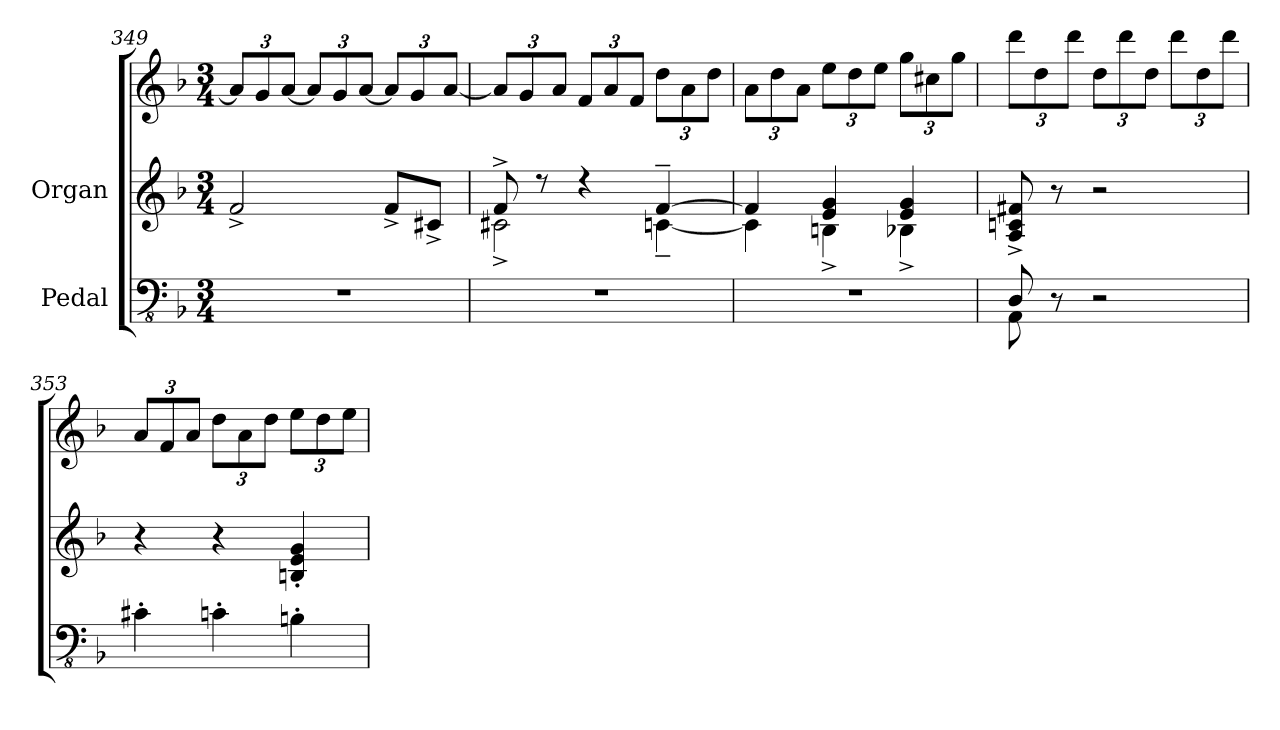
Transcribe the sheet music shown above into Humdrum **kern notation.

**kern	**kern	**kern
*part2	*part1	*part1
*staff3	*staff2	*staff1
*I"Pedal	*I"Organ	*
*clefFv4	*clefG2	*clefG2
*k[b-]	*k[b-]	*k[b-]
*M3/4	*M3/4	*M3/4
*	*	*Xbrackettup
=349	=349	=349
2.r	2f^/	12a/L]
.	.	12g/
.	.	[12a/J
.	.	12a/L]
.	.	12g/
.	.	[12a/J
.	8f^/L	12a/L]
.	.	12g/
.	8c#X^/J	.
.	.	[12a/J
=350	=350	=350
*	*^	*
2.r	8f^/	2c#X^\	12a/L]
.	.	.	12g/
.	8r	.	.
.	.	.	12a/J
.	4r	.	12f/L
.	.	.	12a/
.	.	.	12f/J
.	[4f~/	[4cn~\	12dd\L
.	.	.	12a\
.	.	.	12dd\J
=351	=351	=351	=351
2.r	4f/]	4c\]	12a\L
.	.	.	12dd\
.	.	.	12a\J
.	4e/ 4g/	4Bn^\	12ee\L
.	.	.	12dd\
.	.	.	12ee\J
.	4e/ 4g/	4B-X^\	12gg\L
.	.	.	12cc#X\
.	.	.	12gg\J
*	*v	*v	*
!!LO:LB:g=z
=352	=352	=352
*^	*	*
8AAA\	8DD/	8A/^ 8cn/^ 8f#X/^	12ddd\L
.	.	.	12dd\
8r	8ryy	8r	.
.	.	.	12ddd\J
2r	2ryy	2r	12dd\L
.	.	.	12ddd\
.	.	.	12dd\J
.	.	.	12ddd\L
.	.	.	12dd\
.	.	.	12ddd\J
*v	*v	*	*
=353	=353	=353
4C#X'\	4r	12a/L
.	.	12f/
.	.	12a/J
4Cn'\	4r	12dd\L
.	.	12a\
.	.	12dd\J
4BBn'\	4Bn/' 4e/' 4g/'	12ee\L
.	.	12dd\
.	.	12ee\J
=	=	=
*-	*-	*-
